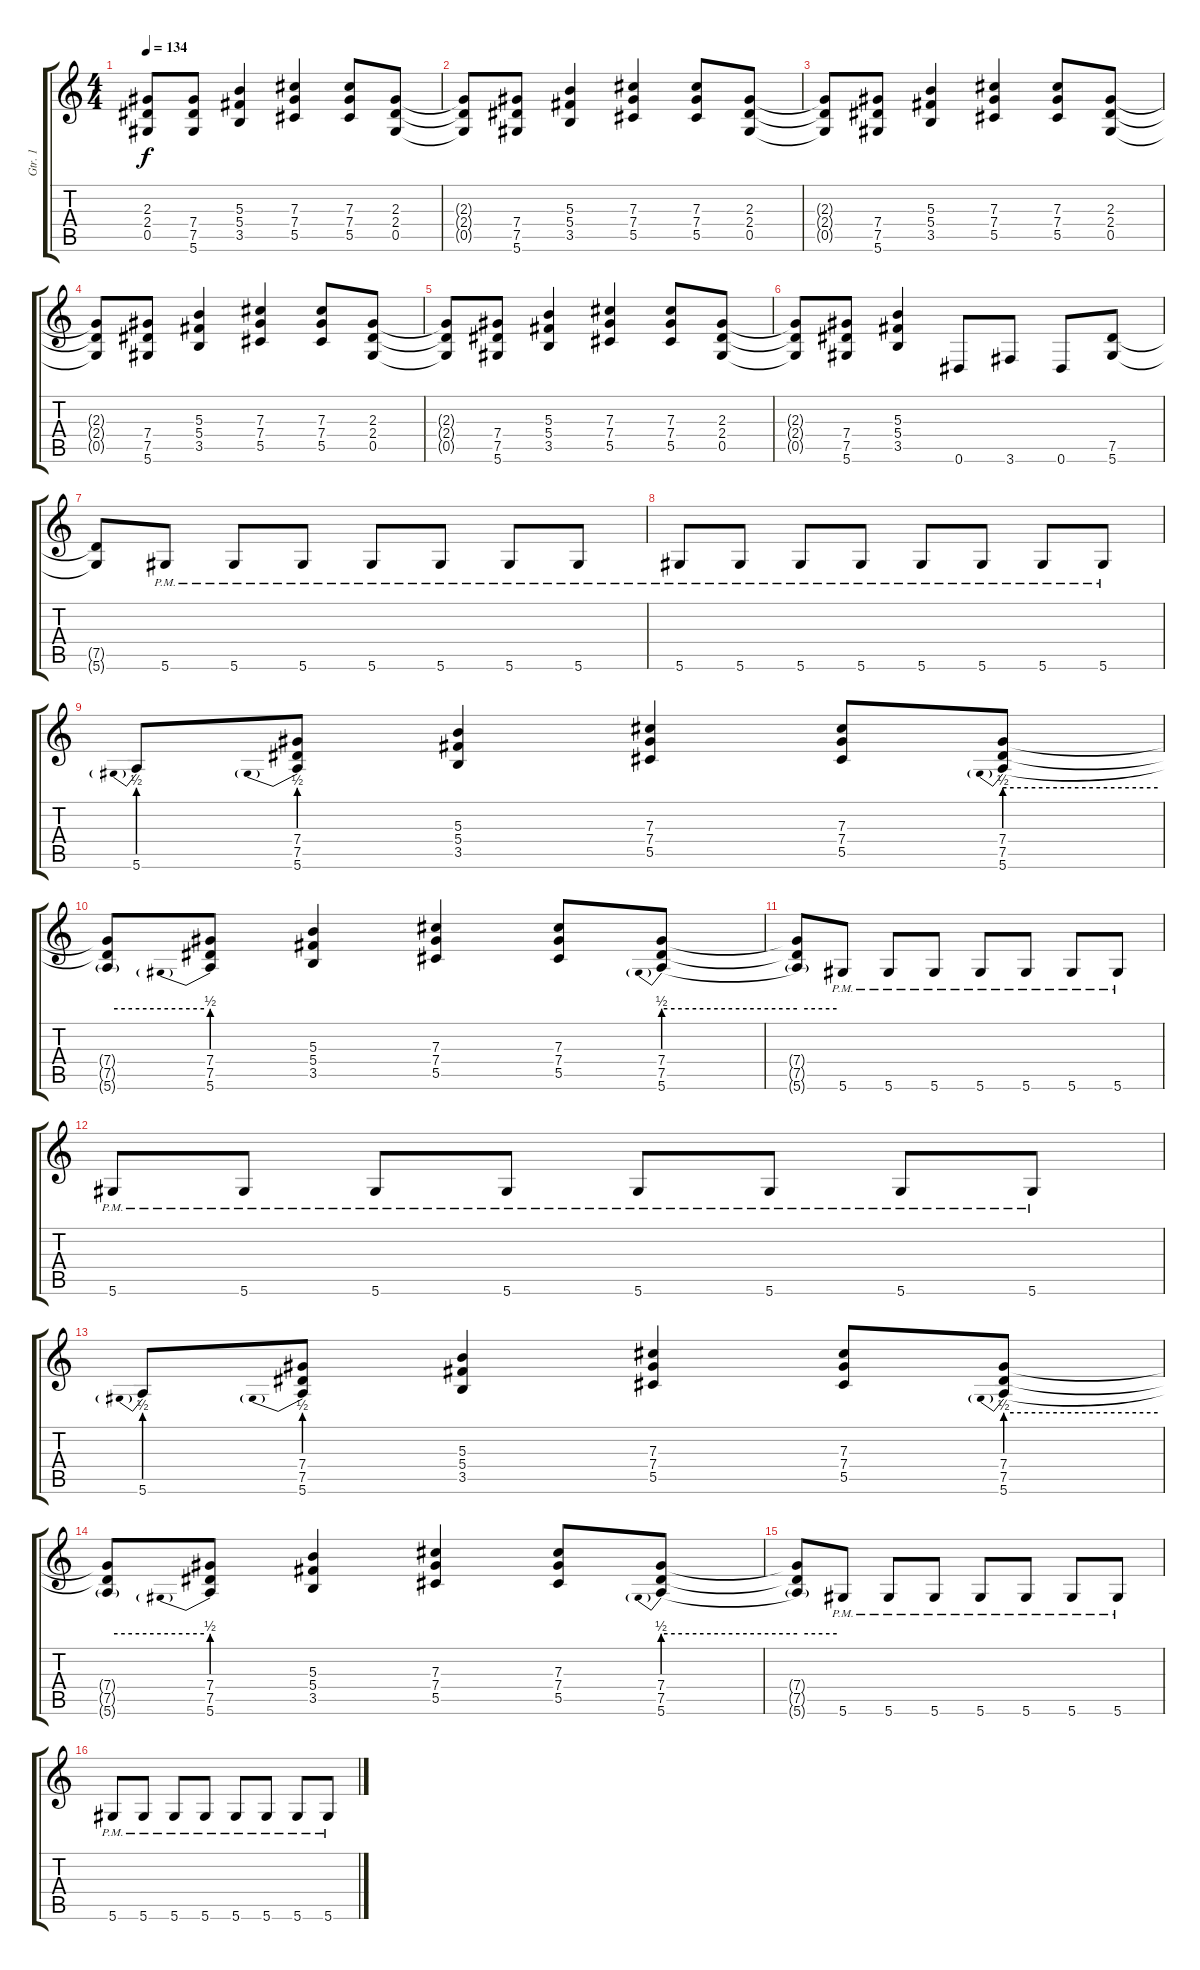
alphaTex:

\track ("Gtr. 1" "Gtr. 1") {instrument overdrivenguitar}
\staff {score tabs}
\tuning (Eb4 Bb3 Gb3 Db3 Ab2 Eb2) {hide}
\ts (4 4)
\tempo 134
\clef g2
\ks c
(2.3{t} 2.4{t} 0.5{t}).8{dy f} (7.4 7.5 5.6).8 (5.3 5.4 3.5).4 (7.3 7.4 5.5).4 (7.3 7.4 5.5).8 (2.3 2.4 0.5).8 |
(2.3{t} 2.4{t} 0.5{t}).8 (7.4 7.5 5.6).8 (5.3 5.4 3.5).4 (7.3 7.4 5.5).4 (7.3 7.4 5.5).8 (2.3 2.4 0.5).8 |
(2.3{t} 2.4{t} 0.5{t}).8 (7.4 7.5 5.6).8 (5.3 5.4 3.5).4 (7.3 7.4 5.5).4 (7.3 7.4 5.5).8 (2.3 2.4 0.5).8 |
(2.3{t} 2.4{t} 0.5{t}).8 (7.4 7.5 5.6).8 (5.3 5.4 3.5).4 (7.3 7.4 5.5).4 (7.3 7.4 5.5).8 (2.3 2.4 0.5).8 |
(2.3{t} 2.4{t} 0.5{t}).8 (7.4 7.5 5.6).8 (5.3 5.4 3.5).4 (7.3 7.4 5.5).4 (7.3 7.4 5.5).8 (2.3 2.4 0.5).8 |
(2.3{t} 2.4{t} 0.5{t}).8 (7.4 7.5 5.6).8 (5.3 5.4 3.5).4 0.6.8 3.6.8 0.6.8 (7.5 5.6).8 |
(7.5{t} 5.6{t}).8 5.6{pm}.8 5.6{pm}.8 5.6{pm}.8 5.6{pm}.8 5.6{pm}.8 5.6{pm}.8 5.6{pm}.8 |
5.6{pm}.8 5.6{pm}.8 5.6{pm}.8 5.6{pm}.8 5.6{pm}.8 5.6{pm}.8 5.6{pm}.8 5.6{pm}.8 |
5.6{be (prebend 0 2 60 2)}.8 (7.4 7.5 5.6{be (prebend 0 2 60 2)}).8 (5.3 5.4 3.5).4 (7.3 7.4 5.5).4 (7.3 7.4 5.5).8 (7.4 7.5 5.6{be (prebend 0 2 60 2)}).8 |
(7.4{t} 7.5{t} 5.6{be (hold 0 2 60 2) t}).8 (7.4 7.5 5.6{be (prebend 0 2 60 2)}).8 (5.3 5.4 3.5).4 (7.3 7.4 5.5).4 (7.3 7.4 5.5).8 (7.4 7.5 5.6{be (prebend 0 2 60 2)}).8 |
(7.4{t} 7.5{t} 5.6{be (hold 0 2 60 2) t}).8 5.6{pm}.8 5.6{pm}.8 5.6{pm}.8 5.6{pm}.8 5.6{pm}.8 5.6{pm}.8 5.6{pm}.8 |
5.6{pm}.8 5.6{pm}.8 5.6{pm}.8 5.6{pm}.8 5.6{pm}.8 5.6{pm}.8 5.6{pm}.8 5.6{pm}.8 |
5.6{be (prebend 0 2 60 2)}.8 (7.4 7.5 5.6{be (prebend 0 2 60 2)}).8 (5.3 5.4 3.5).4 (7.3 7.4 5.5).4 (7.3 7.4 5.5).8 (7.4 7.5 5.6{be (prebend 0 2 60 2)}).8 |
(7.4{t} 7.5{t} 5.6{be (hold 0 2 60 2) t}).8 (7.4 7.5 5.6{be (prebend 0 2 60 2)}).8 (5.3 5.4 3.5).4 (7.3 7.4 5.5).4 (7.3 7.4 5.5).8 (7.4 7.5 5.6{be (prebend 0 2 60 2)}).8 |
(7.4{t} 7.5{t} 5.6{be (hold 0 2 60 2) t}).8 5.6{pm}.8 5.6{pm}.8 5.6{pm}.8 5.6{pm}.8 5.6{pm}.8 5.6{pm}.8 5.6{pm}.8 |
5.6{pm}.8 5.6{pm}.8 5.6{pm}.8 5.6{pm}.8 5.6{pm}.8 5.6{pm}.8 5.6{pm}.8 5.6{pm}.8
